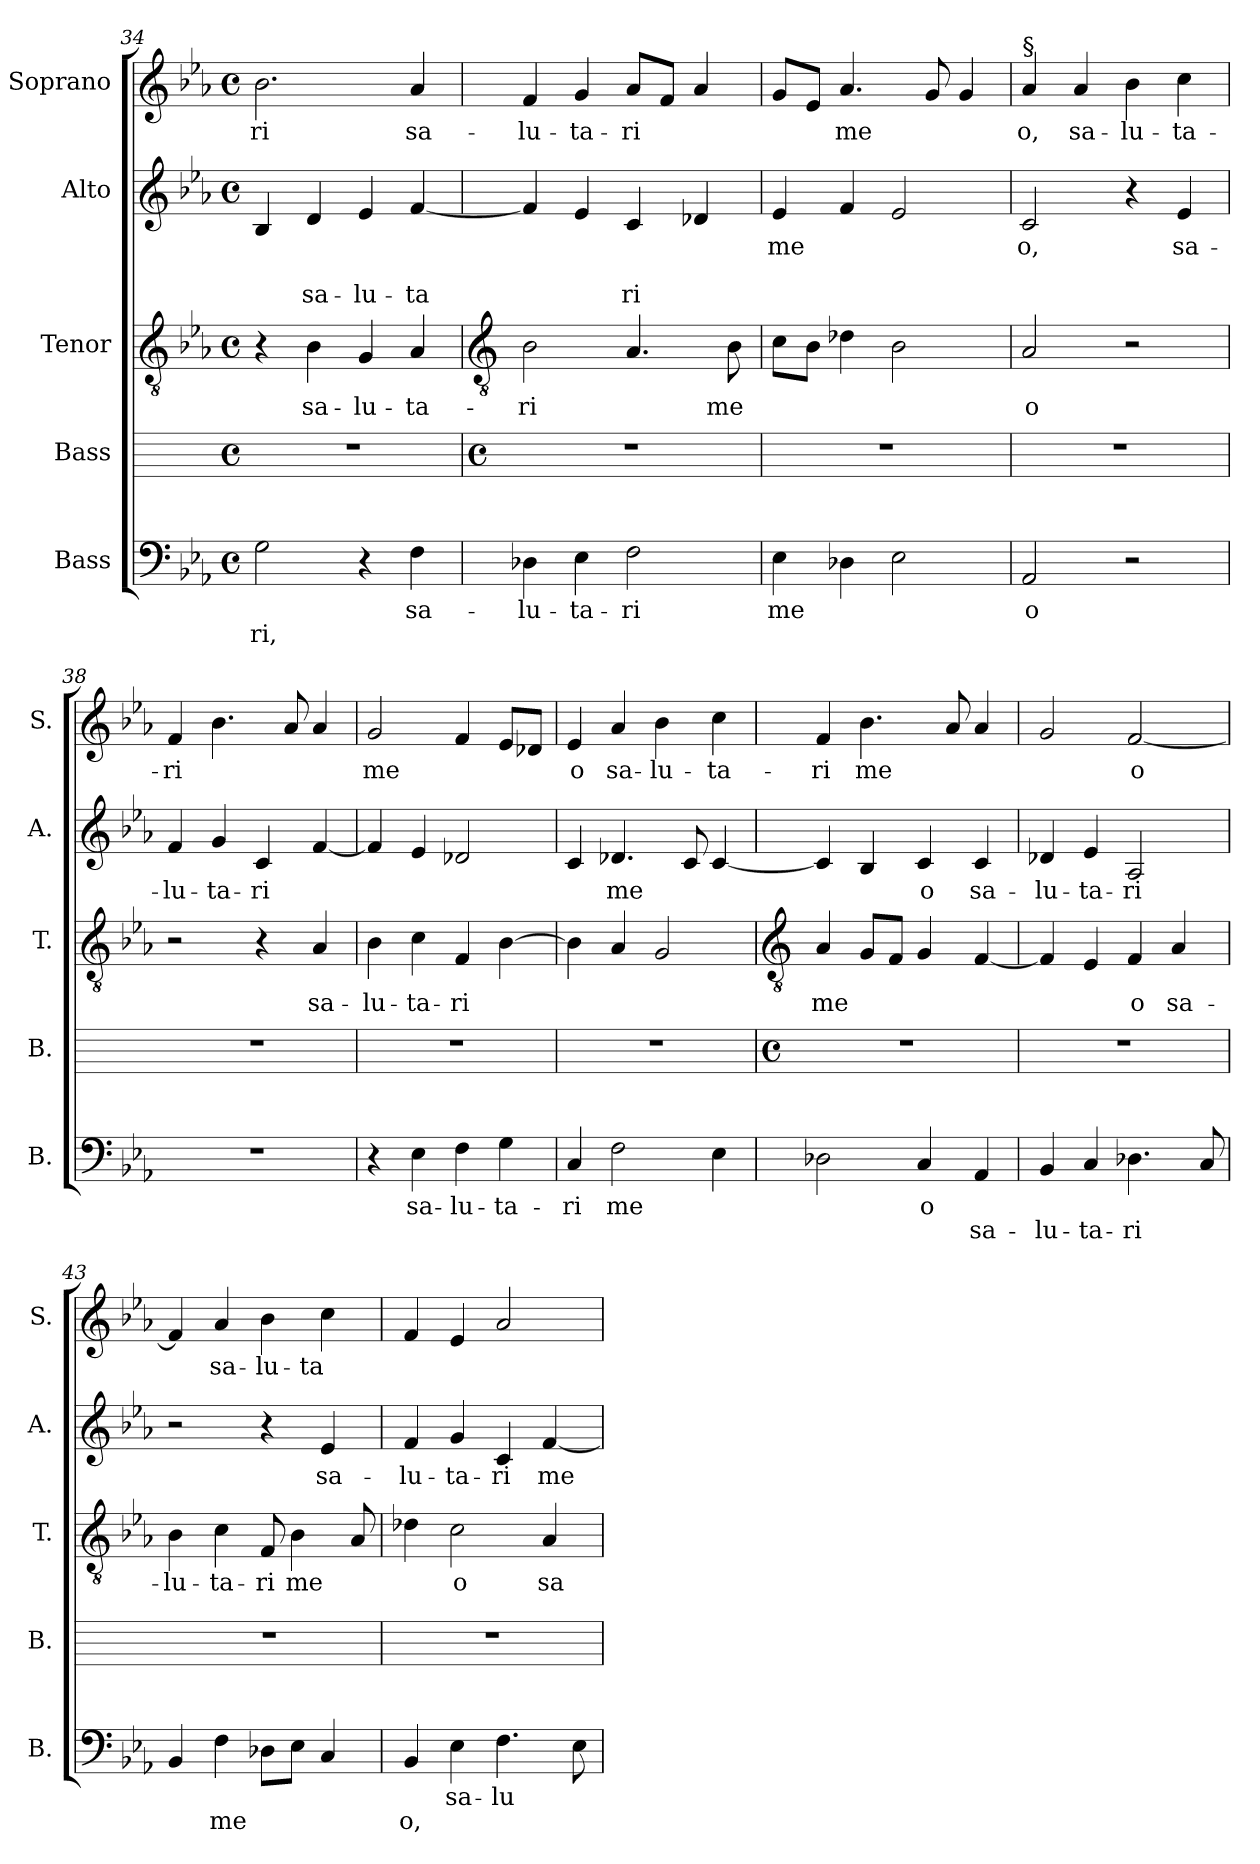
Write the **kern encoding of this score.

**kern	**text	**text	**kern	**kern	**text	**kern	**text	**text	**text	**kern	**text
*part5	*part5	*part5	*part4	*part3	*part3	*part2	*part2	*part2	*part2	*part1	*part1
*staff5	*staff5	*staff5	*staff4	*staff3	*staff3	*staff2	*staff2	*staff2	*staff2	*staff1	*staff1
*I"Bass	*	*	*I"Bass	*I"Tenor	*	*I"Alto	*	*	*	*I"Soprano	*
*I'B.	*	*	*I'B.	*I'T.	*	*I'A.	*	*	*	*I'S.	*
*clefF4	*	*	*	*clefGv2	*	*clefG2	*	*	*	*clefG2	*
*k[b-e-a-]	*	*	*	*k[b-e-a-]	*	*k[b-e-a-]	*	*	*	*k[b-e-a-]	*
*E-:	*	*	*	*E-:	*	*E-:	*	*	*	*E-:	*
*M4/4	*	*	*M4/4	*M4/4	*	*M4/4	*	*	*	*M4/4	*
*met(c)	*	*	*met(c)	*met(c)	*	*met(c)	*	*	*	*met(c)	*
=34	=34	=34	=34	=34	=34	=34	=34	=34	=34	=34	=34
!	!	!LO:LY:b	!	!	!	!	!	!	!	!	!LO:LY:b
2G	.	-ri,	1r	4r	.	4B-	.	.	.	2.b-	-ri
!	!	!	!	!	!LO:LY:b	!	!	!	!LO:LY:b	!	!
.	.	.	.	4B-	sa-	4d	.	.	sa-	.	.
!	!	!	!	!	!LO:LY:b	!	!	!	!LO:LY:b	!	!
4r	.	.	.	4G	-lu-	4e-	.	.	-lu-	.	.
!	!LO:LY:b	!	!	!	!LO:LY:b	!	!	!	!LO:LY:b	!	!LO:LY:b
4F	sa-	.	.	4A-	-ta-	[4f	.	.	-ta	4a-	sa-
!!LO:LB:g=z
=35	=35	=35	=35	=35	=35	=35	=35	=35	=35	=35	=35
*	*	*	*	*clefGv2	*	*	*	*	*	*	*
*	*	*	*M4/4	*	*	*	*	*	*	*	*
*	*	*	*met(c)	*	*	*	*	*	*	*	*
!	!LO:LY:b	!	!	!	!LO:LY:b	!	!	!	!	!	!LO:LY:b
4D-	-lu-	.	1r	2B-	-ri	4f]	.	.	.	4f	-lu-
!	!LO:LY:b	!	!	!	!	!	!	!	!	!	!LO:LY:b
4E-	-ta-	.	.	.	.	4e-	.	.	.	4g	-ta-
!	!LO:LY:b	!	!	!	!	!	!	!	!LO:LY:b	!	!LO:LY:b
2F	-ri	.	.	4.A-	.	4c	.	.	ri	8a-L	-ri
.	.	.	.	.	.	.	.	.	.	8fJ	.
.	.	.	.	.	.	4d-	.	.	.	4a-	.
!	!	!	!	!	!LO:LY:b	!	!	!	!	!	!
.	.	.	.	8B-	me	.	.	.	.	.	.
=36	=36	=36	=36	=36	=36	=36	=36	=36	=36	=36	=36
!	!LO:LY:b	!	!	!	!	!	!LO:LY:b	!	!	!	!
4E-	me	.	1r	8cL	.	4e-	me	.	.	8gL	.
.	.	.	.	8B-J	.	.	.	.	.	8e-J	.
!	!	!	!	!	!	!	!	!	!	!	!LO:LY:b
4D-X	.	.	.	4d-	.	4f	.	.	.	4.a-	me
2E-	.	.	.	2B-	.	2e-	.	.	.	.	.
.	.	.	.	.	.	.	.	.	.	8g	.
.	.	.	.	.	.	.	.	.	.	4g	.
=37	=37	=37	=37	=37	=37	=37	=37	=37	=37	=37	=37
!	!	!	!	!	!	!	!	!	!	!LO:TX:a:t=§	!
!	!LO:LY:b	!	!	!	!LO:LY:b	!	!LO:LY:b	!	!	!	!LO:LY:b
2AA-	o	.	1r	2A-	o	2c	o,	.	.	4a-	o,
!	!	!	!	!	!	!	!	!	!	!	!LO:LY:b
.	.	.	.	.	.	.	.	.	.	4a-	sa-
!	!	!	!	!	!	!	!	!	!	!	!LO:LY:b
2r	.	.	.	2r	.	4r	.	.	.	4b-	-lu-
!	!	!	!	!	!	!	!LO:LY:b	!	!	!	!LO:LY:b
.	.	.	.	.	.	4e-	sa-	.	.	4cc	-ta-
=38	=38	=38	=38	=38	=38	=38	=38	=38	=38	=38	=38
!	!	!	!	!	!	!	!LO:LY:b	!	!	!	!LO:LY:b
1r	.	.	1r	2r	.	4f	-lu-	.	.	4f	-ri
!	!	!	!	!	!	!	!LO:LY:b	!	!	!	!
.	.	.	.	.	.	4g	-ta-	.	.	4.b-	.
!	!	!	!	!	!	!	!LO:LY:b	!	!	!	!
.	.	.	.	4r	.	4c	-ri	.	.	.	.
.	.	.	.	.	.	.	.	.	.	8a-	.
!	!	!	!	!	!LO:LY:b	!	!	!	!	!	!
.	.	.	.	4A-	sa-	[4f	.	.	.	4a-	.
=39	=39	=39	=39	=39	=39	=39	=39	=39	=39	=39	=39
!	!	!	!	!	!LO:LY:b	!	!	!	!	!	!LO:LY:b
4r	.	.	1r	4B-	-lu-	4f]	.	.	.	2g	me
!	!LO:LY:b	!	!	!	!LO:LY:b	!	!	!	!	!	!
4E-	sa-	.	.	4c	-ta-	4e-	.	.	.	.	.
!	!LO:LY:b	!	!	!	!LO:LY:b	!	!	!	!	!	!
4F	-lu-	.	.	4F	-ri	2d-	.	.	.	4f	.
!	!LO:LY:b	!	!	!	!	!	!	!	!	!	!
4G	-ta-	.	.	[4B-	.	.	.	.	.	8e-L	.
.	.	.	.	.	.	.	.	.	.	8d-J	.
=40	=40	=40	=40	=40	=40	=40	=40	=40	=40	=40	=40
!	!LO:LY:b	!	!	!	!	!	!	!	!	!	!LO:LY:b
4C	-ri	.	1r	4B-]	.	4c	.	.	.	4e-	o
!	!LO:LY:b	!	!	!	!	!	!LO:LY:b	!	!	!	!LO:LY:b
2F	me	.	.	4A-	.	4.d-	me	.	.	4a-	sa-
!	!	!	!	!	!	!	!	!	!	!	!LO:LY:b
.	.	.	.	2G	.	.	.	.	.	4b-	-lu-
.	.	.	.	.	.	8c	.	.	.	.	.
!	!	!	!	!	!	!	!	!	!	!	!LO:LY:b
4E-	.	.	.	.	.	[4c	.	.	.	4cc	-ta-
!!LO:LB:g=z
=41	=41	=41	=41	=41	=41	=41	=41	=41	=41	=41	=41
*	*	*	*	*clefGv2	*	*	*	*	*	*	*
*	*	*	*M4/4	*	*	*	*	*	*	*	*
*	*	*	*met(c)	*	*	*	*	*	*	*	*
!	!	!	!	!	!LO:LY:b	!	!	!	!	!	!LO:LY:b
2D-	.	.	1r	4A-	me	4c]	.	.	.	4f	-ri
!	!	!	!	!	!	!	!	!	!	!	!LO:LY:b
.	.	.	.	8GL	.	4B-	.	.	.	4.b-	me
.	.	.	.	8FJ	.	.	.	.	.	.	.
!	!LO:LY:b	!	!	!	!	!	!LO:LY:b	!	!	!	!
4C	o	.	.	4G	.	4c	o	.	.	.	.
.	.	.	.	.	.	.	.	.	.	8a-	.
!	!	!LO:LY:b	!	!	!	!	!LO:LY:b	!	!	!	!
4AA-	.	sa-	.	[4F	.	4c	sa-	.	.	4a-	.
=42	=42	=42	=42	=42	=42	=42	=42	=42	=42	=42	=42
!	!	!LO:LY:b	!	!	!	!	!LO:LY:b	!	!	!	!
4BB-	.	-lu-	1r	4F]	.	4d-	-lu-	.	.	2g	.
!	!	!LO:LY:b	!	!	!	!	!LO:LY:b	!	!	!	!
4C	.	-ta-	.	4E-	.	4e-	-ta-	.	.	.	.
!	!	!LO:LY:b	!	!	!LO:LY:b	!	!LO:LY:b	!	!	!	!LO:LY:b
4.D-	.	-ri	.	4F	o	2A-	-ri	.	.	[2f	o
!	!	!	!	!	!LO:LY:b	!	!	!	!	!	!
.	.	.	.	4A-	sa-	.	.	.	.	.	.
8C	.	.	.	.	.	.	.	.	.	.	.
=43	=43	=43	=43	=43	=43	=43	=43	=43	=43	=43	=43
!	!	!	!	!	!LO:LY:b	!	!	!	!	!	!
4BB-	.	.	1r	4B-	-lu-	2r	.	.	.	4f]	.
!	!	!LO:LY:b	!	!	!LO:LY:b	!	!	!	!	!	!LO:LY:b
4F	.	me	.	4c	-ta-	.	.	.	.	4a-	sa-
!	!	!	!	!	!LO:LY:b	!	!	!	!	!	!LO:LY:b
8D-L	.	.	.	8F	-ri	4r	.	.	.	4b-	-lu-
!	!	!	!	!	!LO:LY:b	!	!	!	!	!	!
8E-J	.	.	.	4B-	me	.	.	.	.	.	.
!	!	!	!	!	!	!	!LO:LY:b	!	!	!	!LO:LY:b
4C	.	.	.	.	.	4e-	sa-	.	.	4cc	-ta
.	.	.	.	8A-	.	.	.	.	.	.	.
=44	=44	=44	=44	=44	=44	=44	=44	=44	=44	=44	=44
!	!	!LO:LY:b	!	!	!	!	!LO:LY:b	!	!	!	!
4BB-	.	o,	1r	4d-	.	4f	-lu-	.	.	4f	.
!	!LO:LY:b	!	!	!	!LO:LY:b	!	!LO:LY:b	!	!	!	!
4E-	sa-	.	.	2c	o	4g	-ta-	.	.	4e-	.
!	!LO:LY:b	!	!	!	!	!	!LO:LY:b	!	!	!	!
4.F	-lu	.	.	.	.	4c	-ri	.	.	2a-	.
!	!	!	!	!	!LO:LY:b	!	!LO:LY:b	!	!	!	!
.	.	.	.	4A-	sa-	[4f	me	.	.	.	.
8E-	.	.	.	.	.	.	.	.	.	.	.
=	=	=	=	=	=	=	=	=	=	=	=
*-	*-	*-	*-	*-	*-	*-	*-	*-	*-	*-	*-
